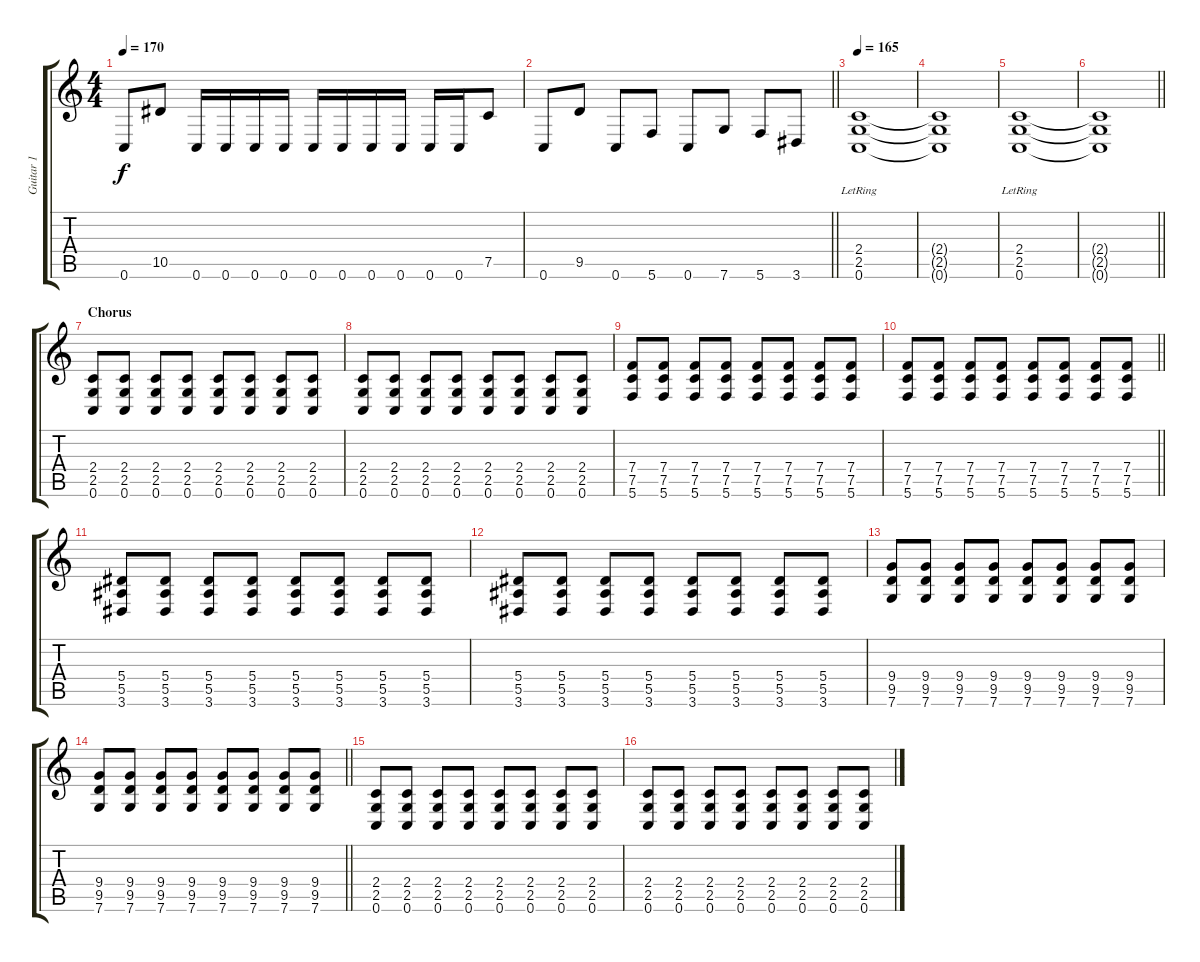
\track ("Guitar 1" "Guitar 1") {instrument overdrivenguitar}
\staff {score tabs}
\tuning (C4 G3 Eb3 Bb2 F2 C2) {hide}
\ts (4 4)
\tempo 170
\clef g2
\ks c
0.6.8{dy f} 10.5.8 0.6.16 0.6.16 0.6.16 0.6.16 0.6.16 0.6.16 0.6.16 0.6.16 0.6.16 0.6.16 7.5.8 |
\barLineRight lightlight
0.6.8 9.5.8 0.6.8 5.6.8 0.6.8 7.6.8 5.6.8 3.6.8 |
\tempo 165
(2.4{lr} 2.5{lr} 0.6{lr}).1 |
(2.4{t} 2.5{t} 0.6{t}).1 |
(2.4{lr} 2.5{lr} 0.6{lr}).1 |
\barLineRight lightlight
(2.4{t} 2.5{t} 0.6{t}).1 |
\section ("" "Chorus")
(2.4 2.5 0.6).8 (2.4 2.5 0.6).8 (2.4 2.5 0.6).8 (2.4 2.5 0.6).8 (2.4 2.5 0.6).8 (2.4 2.5 0.6).8 (2.4 2.5 0.6).8 (2.4 2.5 0.6).8 |
(2.4 2.5 0.6).8 (2.4 2.5 0.6).8 (2.4 2.5 0.6).8 (2.4 2.5 0.6).8 (2.4 2.5 0.6).8 (2.4 2.5 0.6).8 (2.4 2.5 0.6).8 (2.4 2.5 0.6).8 |
(7.4 7.5 5.6).8 (7.4 7.5 5.6).8 (7.4 7.5 5.6).8 (7.4 7.5 5.6).8 (7.4 7.5 5.6).8 (7.4 7.5 5.6).8 (7.4 7.5 5.6).8 (7.4 7.5 5.6).8 |
\barLineRight lightlight
(7.4 7.5 5.6).8 (7.4 7.5 5.6).8 (7.4 7.5 5.6).8 (7.4 7.5 5.6).8 (7.4 7.5 5.6).8 (7.4 7.5 5.6).8 (7.4 7.5 5.6).8 (7.4 7.5 5.6).8 |
(5.4 5.5 3.6).8 (5.4 5.5 3.6).8 (5.4 5.5 3.6).8 (5.4 5.5 3.6).8 (5.4 5.5 3.6).8 (5.4 5.5 3.6).8 (5.4 5.5 3.6).8 (5.4 5.5 3.6).8 |
(5.4 5.5 3.6).8 (5.4 5.5 3.6).8 (5.4 5.5 3.6).8 (5.4 5.5 3.6).8 (5.4 5.5 3.6).8 (5.4 5.5 3.6).8 (5.4 5.5 3.6).8 (5.4 5.5 3.6).8 |
(9.4 9.5 7.6).8 (9.4 9.5 7.6).8 (9.4 9.5 7.6).8 (9.4 9.5 7.6).8 (9.4 9.5 7.6).8 (9.4 9.5 7.6).8 (9.4 9.5 7.6).8 (9.4 9.5 7.6).8 |
\barLineRight lightlight
(9.4 9.5 7.6).8 (9.4 9.5 7.6).8 (9.4 9.5 7.6).8 (9.4 9.5 7.6).8 (9.4 9.5 7.6).8 (9.4 9.5 7.6).8 (9.4 9.5 7.6).8 (9.4 9.5 7.6).8 |
(2.4 2.5 0.6).8 (2.4 2.5 0.6).8 (2.4 2.5 0.6).8 (2.4 2.5 0.6).8 (2.4 2.5 0.6).8 (2.4 2.5 0.6).8 (2.4 2.5 0.6).8 (2.4 2.5 0.6).8 |
(2.4 2.5 0.6).8 (2.4 2.5 0.6).8 (2.4 2.5 0.6).8 (2.4 2.5 0.6).8 (2.4 2.5 0.6).8 (2.4 2.5 0.6).8 (2.4 2.5 0.6).8 (2.4 2.5 0.6).8
